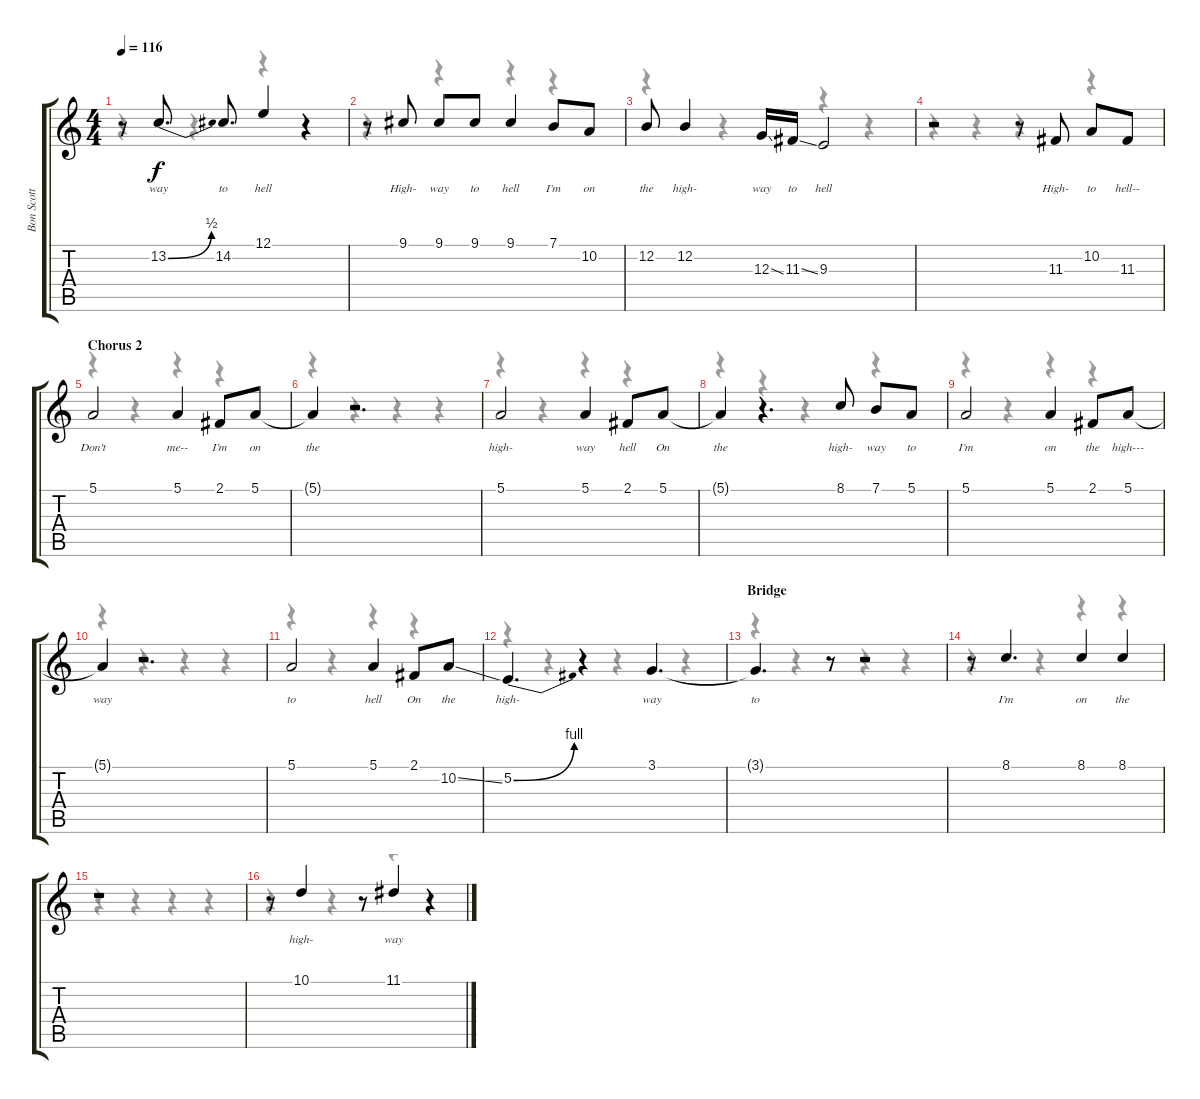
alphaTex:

\track ("Bon Scott" "Bon Scott") {instrument tenorsax}
\staff {score tabs}
\tuning (E4 B3 G3 D3 A2 E2) {hide}
\voice
\ts (4 4)
\tempo 116
\clef g2
\ks c
r.8{dy f} 13.2{be (bend 0 0 60 2)}.8{d lyrics (0 "way") lyrics (1 "") lyrics (2 "") lyrics (3 "") lyrics (4 "")} 14.2.8{d lyrics (0 "to") lyrics (1 "") lyrics (2 "") lyrics (3 "") lyrics (4 "")} 12.1.4{lyrics (0 "hell") lyrics (1 "") lyrics (2 "") lyrics (3 "") lyrics (4 "")} r.4 |
r.8 9.1.8{lyrics (0 "High-") lyrics (1 "") lyrics (2 "") lyrics (3 "") lyrics (4 "")} 9.1.8{lyrics (0 "way") lyrics (1 "") lyrics (2 "") lyrics (3 "") lyrics (4 "")} 9.1.8{lyrics (0 "to") lyrics (1 "") lyrics (2 "") lyrics (3 "") lyrics (4 "")} 9.1.4{lyrics (0 "hell") lyrics (1 "") lyrics (2 "") lyrics (3 "") lyrics (4 "")} 7.1.8{lyrics (0 "I’m") lyrics (1 "") lyrics (2 "") lyrics (3 "") lyrics (4 "")} 10.2.8{lyrics (0 "on") lyrics (1 "") lyrics (2 "") lyrics (3 "") lyrics (4 "")} |
12.2.8{lyrics (0 "the") lyrics (1 "") lyrics (2 "") lyrics (3 "") lyrics (4 "")} 12.2.4{lyrics (0 "high-") lyrics (1 "") lyrics (2 "") lyrics (3 "") lyrics (4 "")} 12.3{ss}.16{lyrics (0 "way") lyrics (1 "") lyrics (2 "") lyrics (3 "") lyrics (4 "")} 11.3{ss}.16{lyrics (0 "to") lyrics (1 "") lyrics (2 "") lyrics (3 "") lyrics (4 "")} 9.3.2{lyrics (0 "hell") lyrics (1 "") lyrics (2 "") lyrics (3 "") lyrics (4 "")} |
r.2 r.8 11.3.8{lyrics (0 "High-") lyrics (1 "") lyrics (2 "") lyrics (3 "") lyrics (4 "")} 10.2.8{lyrics (0 "to") lyrics (1 "") lyrics (2 "") lyrics (3 "") lyrics (4 "")} 11.3.8{lyrics (0 "hell--") lyrics (1 "") lyrics (2 "") lyrics (3 "") lyrics (4 "")} |
\section ("" "Chorus 2")
5.1.2{lyrics (0 "Don't") lyrics (1 "") lyrics (2 "") lyrics (3 "") lyrics (4 "")} 5.1.4{lyrics (0 "me--") lyrics (1 "") lyrics (2 "") lyrics (3 "") lyrics (4 "")} 2.1.8{lyrics (0 "I’m") lyrics (1 "") lyrics (2 "") lyrics (3 "") lyrics (4 "")} 5.1.8{lyrics (0 "on") lyrics (1 "") lyrics (2 "") lyrics (3 "") lyrics (4 "")} |
5.1{t}.4{lyrics (0 "the") lyrics (1 "") lyrics (2 "") lyrics (3 "") lyrics (4 "")} r.2{d} |
5.1.2{lyrics (0 "high-") lyrics (1 "") lyrics (2 "") lyrics (3 "") lyrics (4 "")} 5.1.4{lyrics (0 "way") lyrics (1 "") lyrics (2 "") lyrics (3 "") lyrics (4 "")} 2.1.8{lyrics (0 "hell") lyrics (1 "") lyrics (2 "") lyrics (3 "") lyrics (4 "")} 5.1.8{lyrics (0 "On") lyrics (1 "") lyrics (2 "") lyrics (3 "") lyrics (4 "")} |
5.1{t}.4{lyrics (0 "the") lyrics (1 "") lyrics (2 "") lyrics (3 "") lyrics (4 "")} r.4{d} 8.1.8{lyrics (0 "high-") lyrics (1 "") lyrics (2 "") lyrics (3 "") lyrics (4 "")} 7.1.8{lyrics (0 "way") lyrics (1 "") lyrics (2 "") lyrics (3 "") lyrics (4 "")} 5.1.8{lyrics (0 "to") lyrics (1 "") lyrics (2 "") lyrics (3 "") lyrics (4 "")} |
5.1.2{lyrics (0 "I’m") lyrics (1 "") lyrics (2 "") lyrics (3 "") lyrics (4 "")} 5.1.4{lyrics (0 "on") lyrics (1 "") lyrics (2 "") lyrics (3 "") lyrics (4 "")} 2.1.8{lyrics (0 "the") lyrics (1 "") lyrics (2 "") lyrics (3 "") lyrics (4 "")} 5.1.8{lyrics (0 "high---") lyrics (1 "") lyrics (2 "") lyrics (3 "") lyrics (4 "")} |
5.1{t}.4{lyrics (0 "way") lyrics (1 "") lyrics (2 "") lyrics (3 "") lyrics (4 "")} r.2{d} |
5.1.2{lyrics (0 "to") lyrics (1 "") lyrics (2 "") lyrics (3 "") lyrics (4 "")} 5.1.4{lyrics (0 "hell") lyrics (1 "") lyrics (2 "") lyrics (3 "") lyrics (4 "")} 2.1.8{lyrics (0 "On") lyrics (1 "") lyrics (2 "") lyrics (3 "") lyrics (4 "")} 10.2{ss}.8{lyrics (0 "the") lyrics (1 "") lyrics (2 "") lyrics (3 "") lyrics (4 "")} |
5.2{be (bend 0 0 60 4)}.4{d lyrics (0 "high-") lyrics (1 "") lyrics (2 "") lyrics (3 "") lyrics (4 "")} r.4 3.1.4{d lyrics (0 "way") lyrics (1 "") lyrics (2 "") lyrics (3 "") lyrics (4 "")} |
\section ("" "Bridge")
3.1{t}.4{d lyrics (0 "to") lyrics (1 "") lyrics (2 "") lyrics (3 "") lyrics (4 "")} r.8 r.2 |
r.8 8.1.4{d lyrics (0 "I’m") lyrics (1 "") lyrics (2 "") lyrics (3 "") lyrics (4 "")} 8.1.4{lyrics (0 "on") lyrics (1 "") lyrics (2 "") lyrics (3 "") lyrics (4 "")} 8.1.4{lyrics (0 "the") lyrics (1 "") lyrics (2 "") lyrics (3 "") lyrics (4 "")} |
r.1 |
r.8 10.1.4{lyrics (0 "high-") lyrics (1 "") lyrics (2 "") lyrics (3 "") lyrics (4 "")} r.8 11.1.4{lyrics (0 "way") lyrics (1 "") lyrics (2 "") lyrics (3 "") lyrics (4 "")} r.4
\voice
\clef g2
\ottava regular
\simile none
\ks c
r.4{dy f} r.4 r.4 r.4 |
r.4 r.4 r.4 r.4 |
r.4 r.4 r.4 r.4 |
r.4 r.4 r.4 r.4 |
r.4 r.4 r.4 r.4 |
r.4 r.4 r.4 r.4 |
r.4 r.4 r.4 r.4 |
r.4 r.4 r.4 r.4 |
r.4 r.4 r.4 r.4 |
r.4 r.4 r.4 r.4 |
r.4 r.4 r.4 r.4 |
r.4 r.4 r.4 r.4 |
r.4 r.4 r.4 r.4 |
r.4 r.4 r.4 r.4 |
r.4 r.4 r.4 r.4 |
r.4 r.4 r.4 r.4
